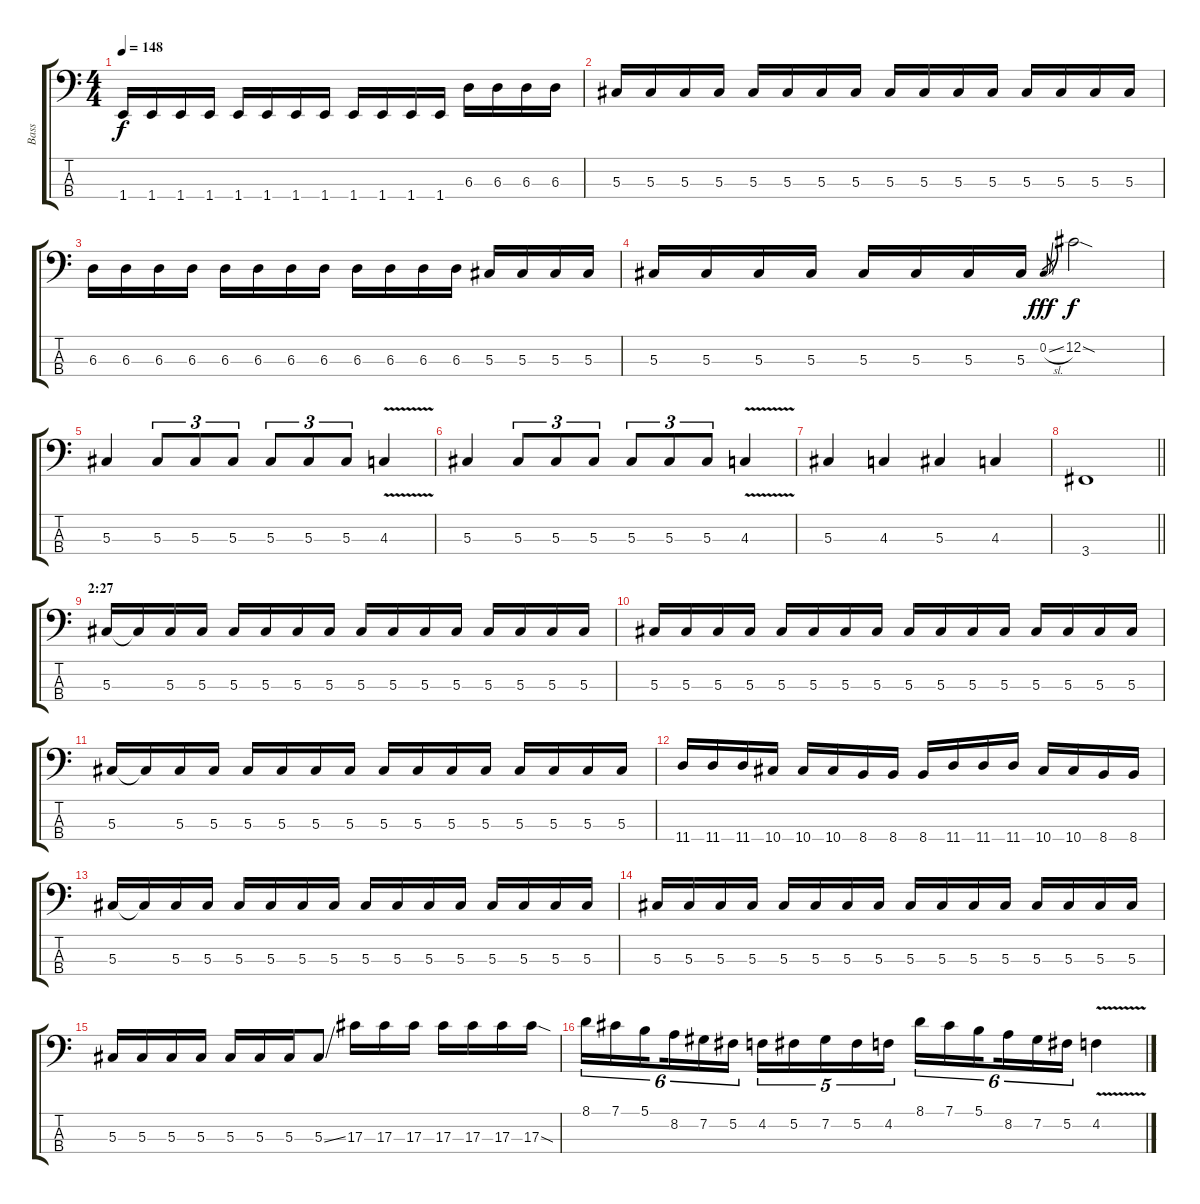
\track ("Bass" "Bass") {instrument electricbasspick}
\staff {score tabs}
\tuning (Gb2 Db2 Ab1 Eb1) {hide}
\ts (4 4)
\tempo 148
\clef f4
\ks c
1.4.16{dy f} 1.4.16 1.4.16 1.4.16 1.4.16 1.4.16 1.4.16 1.4.16 1.4.16 1.4.16 1.4.16 1.4.16 6.3.16 6.3.16 6.3.16 6.3.16 |
5.3.16 5.3.16 5.3.16 5.3.16 5.3.16 5.3.16 5.3.16 5.3.16 5.3.16 5.3.16 5.3.16 5.3.16 5.3.16 5.3.16 5.3.16 5.3.16 |
6.3.16 6.3.16 6.3.16 6.3.16 6.3.16 6.3.16 6.3.16 6.3.16 6.3.16 6.3.16 6.3.16 6.3.16 5.3.16 5.3.16 5.3.16 5.3.16 |
5.3.16 5.3.16 5.3.16 5.3.16 5.3.16 5.3.16 5.3.16 5.3.16 0.2{sl}.8{gr dy fff} 12.2{sod}.2{dy f} |
5.3.4 5.3.8{tu (3 2)} 5.3.8{tu (3 2)} 5.3.8{tu (3 2)} 5.3.8{tu (3 2)} 5.3.8{tu (3 2)} 5.3.8{tu (3 2)} 4.3{v}.4 |
5.3.4 5.3.8{tu (3 2)} 5.3.8{tu (3 2)} 5.3.8{tu (3 2)} 5.3.8{tu (3 2)} 5.3.8{tu (3 2)} 5.3.8{tu (3 2)} 4.3{v}.4 |
5.3.4 4.3.4 5.3.4 4.3.4 |
\barLineRight lightlight
3.4.1 |
\section ("" "2:27")
5.3.16 5.3{t}.16 5.3.16 5.3.16 5.3.16 5.3.16 5.3.16 5.3.16 5.3.16 5.3.16 5.3.16 5.3.16 5.3.16 5.3.16 5.3.16 5.3.16 |
5.3.16 5.3.16 5.3.16 5.3.16 5.3.16 5.3.16 5.3.16 5.3.16 5.3.16 5.3.16 5.3.16 5.3.16 5.3.16 5.3.16 5.3.16 5.3.16 |
5.3.16 5.3{t}.16 5.3.16 5.3.16 5.3.16 5.3.16 5.3.16 5.3.16 5.3.16 5.3.16 5.3.16 5.3.16 5.3.16 5.3.16 5.3.16 5.3.16 |
11.4.16 11.4.16 11.4.16 10.4.16 10.4.16 10.4.16 8.4.16 8.4.16 8.4.16 11.4.16 11.4.16 11.4.16 10.4.16 10.4.16 8.4.16 8.4.16 |
5.3.16 5.3{t}.16 5.3.16 5.3.16 5.3.16 5.3.16 5.3.16 5.3.16 5.3.16 5.3.16 5.3.16 5.3.16 5.3.16 5.3.16 5.3.16 5.3.16 |
5.3.16 5.3.16 5.3.16 5.3.16 5.3.16 5.3.16 5.3.16 5.3.16 5.3.16 5.3.16 5.3.16 5.3.16 5.3.16 5.3.16 5.3.16 5.3.16 |
5.3.16 5.3.16 5.3.16 5.3.16 5.3.16 5.3.16 5.3.16 5.3{ss}.8 17.3.16 17.3.16 17.3.16 17.3.16 17.3.16 17.3.16 17.3{sod}.16 |
8.1.16{tu (6 4)} 7.1.16{tu (6 4)} 5.1.16{tu (6 4) beam splitsecondary} 8.2.16{tu (6 4)} 7.2.16{tu (6 4)} 5.2.16{tu (6 4)} 4.2.16{tu (5 4)} 5.2.16{tu (5 4)} 7.2.16{tu (5 4)} 5.2.16{tu (5 4)} 4.2.16{tu (5 4)} 8.1.16{tu (6 4)} 7.1.16{tu (6 4)} 5.1.16{tu (6 4) beam splitsecondary} 8.2.16{tu (6 4)} 7.2.16{tu (6 4)} 5.2.16{tu (6 4)} 4.2{v}.4
